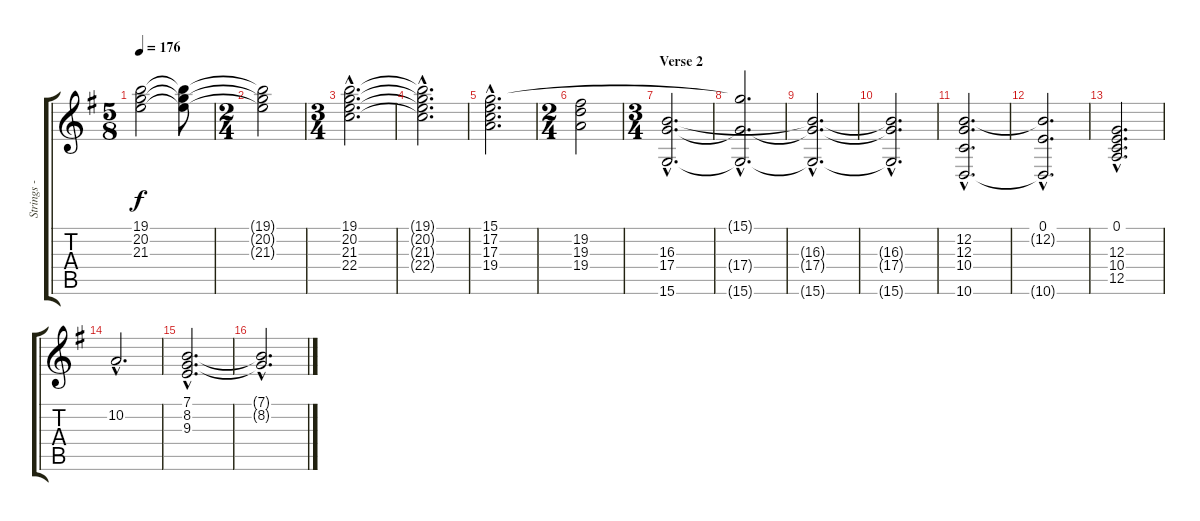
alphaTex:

\track ("Strings - Kevin Moore" "Strings - ") {instrument stringensemble1}
\staff {score tabs}
\tuning (E4 B3 G3 D3 A2 E2) {hide}
\ts (5 8)
\tempo 176
\clef g2
\ks g
(19.1{t} 20.2{t} 21.3{t}).2{dy f} (19.1{t} 20.2{t} 21.3{t}).8 |
\ts (2 4)
(19.1{t} 20.2{t} 21.3{t}).2 |
\ts (3 4)
(19.1{hac} 20.2{hac} 21.3{hac} 22.4{hac}).2{d} |
(19.1{hac t} 20.2{hac t} 21.3{hac t} 22.4{hac t}).2{d} |
(15.1{hac} 17.2{hac} 17.3{hac} 19.4{hac}).2{d} |
\ts (2 4)
(19.2 19.3 19.4).2 |
\ts (3 4)
\section ("" "Verse 2")
(16.3{hac} 17.4{hac} 15.6{hac}).2{d} |
(15.1{hac t} 17.4{hac t} 15.6{hac t}).2{d} |
(16.3{hac t} 17.4{hac t} 15.6{hac t}).2{d} |
(16.3{hac t} 17.4{hac t} 15.6{hac t}).2{d} |
(12.2{hac} 12.3{hac} 10.4{hac} 10.6).2{d} |
(0.1{hac} 12.2{hac t} 10.6{hac t}).2{d} |
(0.1 12.3{hac} 10.4 12.5).2{d} |
10.2{hac}.2{d} |
(7.1{hac} 8.2{hac} 9.3).2{d} |
(7.1{hac t} 8.2{hac t}).2{d}
